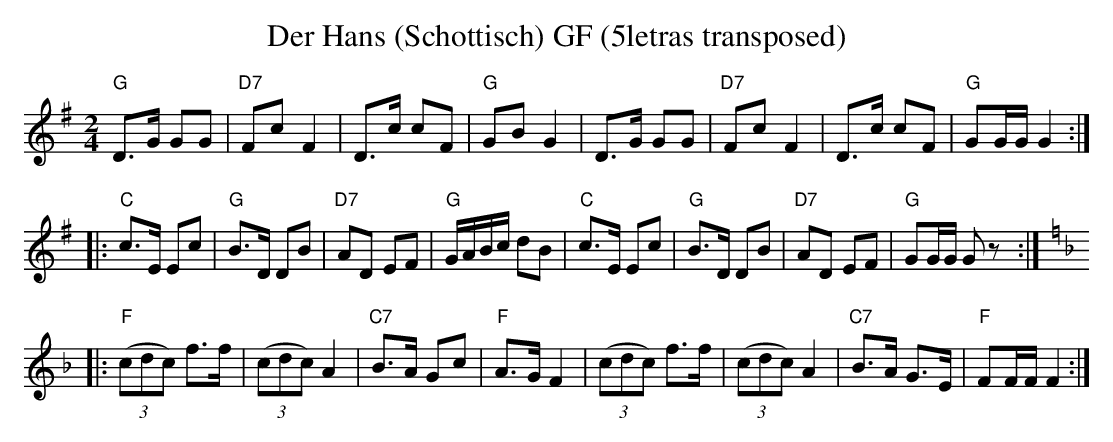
X:1
T:Der Hans (Schottisch) GF (5letras transposed)
M:2/4
L:1/8
K:G transpose=3 %%MIDI gchordon
"G"D>G GG | "D7"FcF2 | D>c cF | "G"GBG2 | D>G GG | "D7"FcF2 | D>c cF | "G"GG/2G/2 G2 :|
|: "C"c>E Ec | "G"B>D DB | "D7"AD EF | "G"G/2A/2B/2c/2 dB | "C"c>E Ec | "G"B>D DB | "D7"AD EF | "G"GG/2G/2 Gz :|
|: [K:F] "F"((3cdc) f>f | ((3cdc) A2 | "C7"B>A Gc | "F"A>GF2 | ((3cdc) f>f | ((3cdc) A2 | "C7"B>A G>E | "F"FF/2F/2 F2 :|
